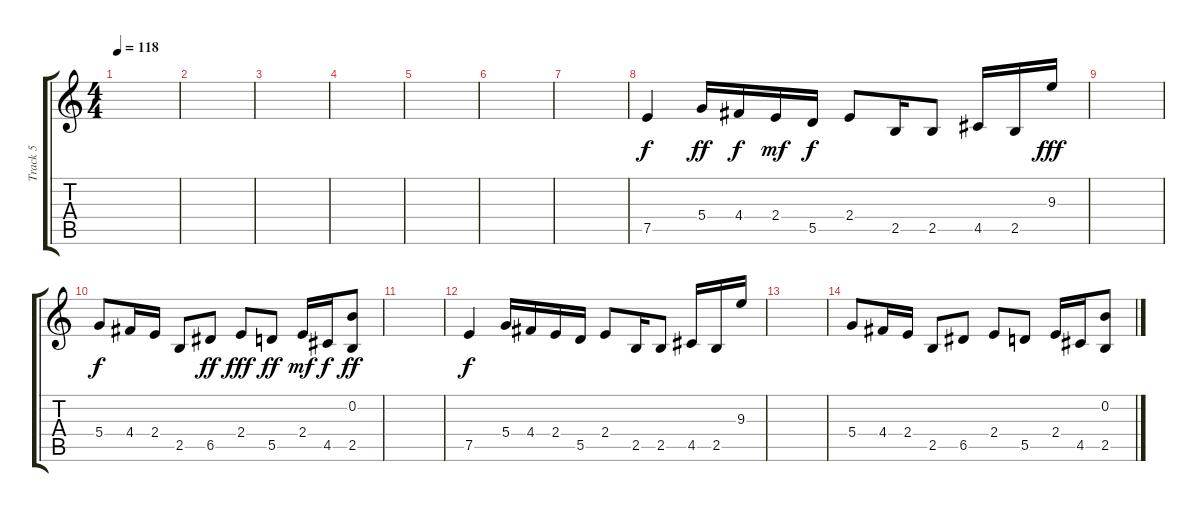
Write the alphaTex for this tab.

\track ("Track 5" "Track 5") {instrument overdrivenguitar}
\staff {score tabs}
\tuning (E4 B3 G3 D3 A2 E2) {hide}
\ts (4 4)
\tempo 118
\clef g2
\ks c
|
|
|
|
|
|
|
7.5.4{dy f} 5.4.16{dy ff} 4.4.16{dy f} 2.4.16{dy mf} 5.5.16{dy f} 2.4.8 2.5.16 2.5.8 4.5.16 2.5.16 9.3.16{dy fff} |
|
5.4.8{dy f} 4.4.16 2.4.16 2.5.8 6.5.8{dy ff} 2.4.8{dy fff} 5.5.8{dy ff} 2.4.16{dy mf} 4.5.16{dy f} (0.2 2.5).8{dy ff} |
|
7.5.4{dy f} 5.4.16 4.4.16 2.4.16 5.5.16 2.4.8 2.5.16 2.5.8 4.5.16 2.5.16 9.3.16 |
|
5.4.8 4.4.16 2.4.16 2.5.8 6.5.8 2.4.8 5.5.8 2.4.16 4.5.16 (0.2 2.5).8
